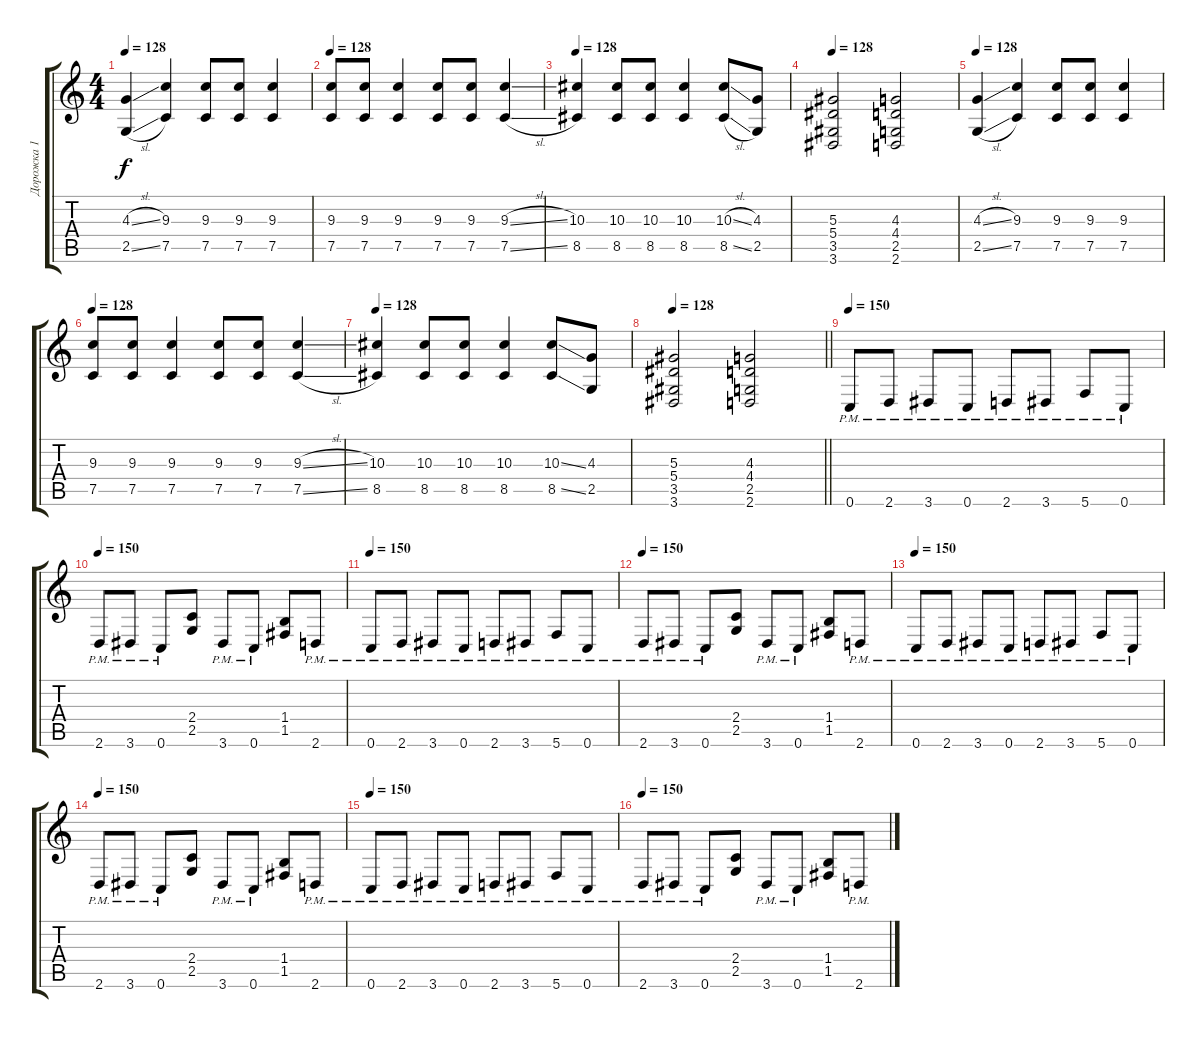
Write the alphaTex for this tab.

\track ("Дорожка 1" "Дорожка 1") {instrument distortionguitar}
\staff {score tabs}
\tuning (C4 G3 Eb3 Bb2 F2 C2) {hide}
\ts (4 4)
\tempo 128
\clef g2
\ks c
(4.3{sl} 2.5{sl}).4{dy f} (9.3 7.5).4 (9.3 7.5).8 (9.3 7.5).8 (9.3 7.5).4 |
\tempo 128
(9.3 7.5).8 (9.3 7.5).8 (9.3 7.5).4 (9.3 7.5).8 (9.3 7.5).8 (9.3{sl} 7.5{sl}).4 |
\tempo 128
(10.3 8.5).4 (10.3 8.5).8 (10.3 8.5).8 (10.3 8.5).4 (10.3{sl} 8.5{sl}).8 (4.3 2.5).8 |
\tempo 128
(5.3 5.4 3.5 3.6).2 (4.3 4.4 2.5 2.6).2 |
\tempo 128
(4.3{sl} 2.5{sl}).4 (9.3 7.5).4 (9.3 7.5).8 (9.3 7.5).8 (9.3 7.5).4 |
\tempo 128
(9.3 7.5).8 (9.3 7.5).8 (9.3 7.5).4 (9.3 7.5).8 (9.3 7.5).8 (9.3{sl} 7.5{sl}).4 |
\tempo 128
(10.3 8.5).4 (10.3 8.5).8 (10.3 8.5).8 (10.3 8.5).4 (10.3{ss} 8.5{ss}).8 (4.3 2.5).8 |
\tempo 128
\barLineRight lightlight
(5.3 5.4 3.5 3.6).2 (4.3 4.4 2.5 2.6).2 |
\tempo 150
0.6{pm}.8 2.6{pm}.8 3.6{pm}.8 0.6{pm}.8 2.6{pm}.8 3.6{pm}.8 5.6{pm}.8 0.6{pm}.8 |
\tempo 150
2.6{pm}.8 3.6{pm}.8 0.6{pm}.8 (2.4 2.5).8 3.6{pm}.8 0.6{pm}.8 (1.4 1.5).8 2.6{pm}.8 |
\tempo 150
0.6{pm}.8 2.6{pm}.8 3.6{pm}.8 0.6{pm}.8 2.6{pm}.8 3.6{pm}.8 5.6{pm}.8 0.6{pm}.8 |
\tempo 150
2.6{pm}.8 3.6{pm}.8 0.6{pm}.8 (2.4 2.5).8 3.6{pm}.8 0.6{pm}.8 (1.4 1.5).8 2.6{pm}.8 |
\tempo 150
0.6{pm}.8 2.6{pm}.8 3.6{pm}.8 0.6{pm}.8 2.6{pm}.8 3.6{pm}.8 5.6{pm}.8 0.6{pm}.8 |
\tempo 150
2.6{pm}.8 3.6{pm}.8 0.6{pm}.8 (2.4 2.5).8 3.6{pm}.8 0.6{pm}.8 (1.4 1.5).8 2.6{pm}.8 |
\tempo 150
0.6{pm}.8 2.6{pm}.8 3.6{pm}.8 0.6{pm}.8 2.6{pm}.8 3.6{pm}.8 5.6{pm}.8 0.6{pm}.8 |
\tempo 150
2.6{pm}.8 3.6{pm}.8 0.6{pm}.8 (2.4 2.5).8 3.6{pm}.8 0.6{pm}.8 (1.4 1.5).8 2.6{pm}.8
